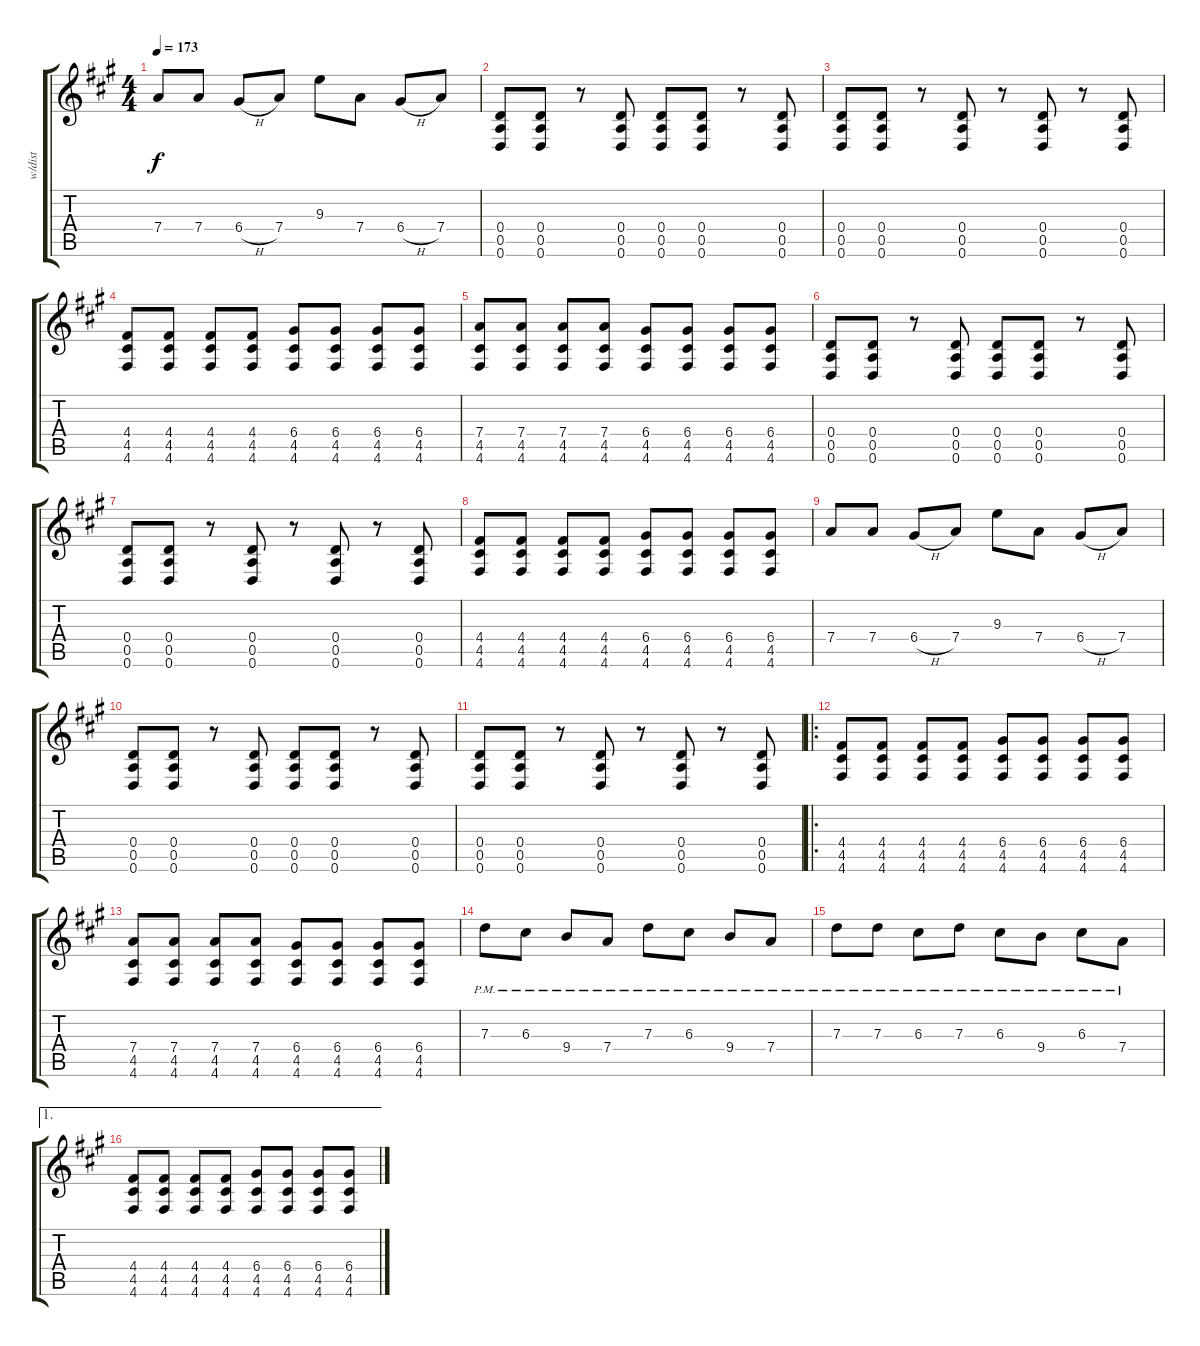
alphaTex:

\track ("w/dist" "w/dist") {instrument distortionguitar}
\staff {score tabs}
\tuning (E4 B3 G3 D3 A2 D2) {hide}
\ts (4 4)
\tempo 173
\clef g2
\ks a
7.4.8{dy f} 7.4.8 6.4{h}.8 7.4.8 9.3.8 7.4.8 6.4{h}.8 7.4.8 |
(0.4 0.5 0.6).8 (0.4 0.5 0.6).8 r.8 (0.4 0.5 0.6).8 (0.4 0.5 0.6).8 (0.4 0.5 0.6).8 r.8 (0.4 0.5 0.6).8 |
(0.4 0.5 0.6).8 (0.4 0.5 0.6).8 r.8 (0.4 0.5 0.6).8 r.8 (0.4 0.5 0.6).8 r.8 (0.4 0.5 0.6).8 |
(4.4 4.5 4.6).8 (4.4 4.5 4.6).8 (4.4 4.5 4.6).8 (4.4 4.5 4.6).8 (6.4 4.5 4.6).8 (6.4 4.5 4.6).8 (6.4 4.5 4.6).8 (6.4 4.5 4.6).8 |
(7.4 4.5 4.6).8 (7.4 4.5 4.6).8 (7.4 4.5 4.6).8 (7.4 4.5 4.6).8 (6.4 4.5 4.6).8 (6.4 4.5 4.6).8 (6.4 4.5 4.6).8 (6.4 4.5 4.6).8 |
(0.4 0.5 0.6).8 (0.4 0.5 0.6).8 r.8 (0.4 0.5 0.6).8 (0.4 0.5 0.6).8 (0.4 0.5 0.6).8 r.8 (0.4 0.5 0.6).8 |
(0.4 0.5 0.6).8 (0.4 0.5 0.6).8 r.8 (0.4 0.5 0.6).8 r.8 (0.4 0.5 0.6).8 r.8 (0.4 0.5 0.6).8 |
(4.4 4.5 4.6).8 (4.4 4.5 4.6).8 (4.4 4.5 4.6).8 (4.4 4.5 4.6).8 (6.4 4.5 4.6).8 (6.4 4.5 4.6).8 (6.4 4.5 4.6).8 (6.4 4.5 4.6).8 |
7.4.8 7.4.8 6.4{h}.8 7.4.8 9.3.8 7.4.8 6.4{h}.8 7.4.8 |
(0.4 0.5 0.6).8 (0.4 0.5 0.6).8 r.8 (0.4 0.5 0.6).8 (0.4 0.5 0.6).8 (0.4 0.5 0.6).8 r.8 (0.4 0.5 0.6).8 |
(0.4 0.5 0.6).8 (0.4 0.5 0.6).8 r.8 (0.4 0.5 0.6).8 r.8 (0.4 0.5 0.6).8 r.8 (0.4 0.5 0.6).8 |
\ro
(4.4 4.5 4.6).8 (4.4 4.5 4.6).8 (4.4 4.5 4.6).8 (4.4 4.5 4.6).8 (6.4 4.5 4.6).8 (6.4 4.5 4.6).8 (6.4 4.5 4.6).8 (6.4 4.5 4.6).8 |
(7.4 4.5 4.6).8 (7.4 4.5 4.6).8 (7.4 4.5 4.6).8 (7.4 4.5 4.6).8 (6.4 4.5 4.6).8 (6.4 4.5 4.6).8 (6.4 4.5 4.6).8 (6.4 4.5 4.6).8 |
7.3{pm}.8 6.3{pm}.8 9.4{pm}.8 7.4{pm}.8 7.3{pm}.8 6.3{pm}.8 9.4{pm}.8 7.4{pm}.8 |
7.3{pm}.8 7.3{pm}.8 6.3{pm}.8 7.3{pm}.8 6.3{pm}.8 9.4{pm}.8 6.3{pm}.8 7.4{pm}.8 |
\ae 1
(4.4 4.5 4.6).8 (4.4 4.5 4.6).8 (4.4 4.5 4.6).8 (4.4 4.5 4.6).8 (6.4 4.5 4.6).8 (6.4 4.5 4.6).8 (6.4 4.5 4.6).8 (6.4 4.5 4.6).8
